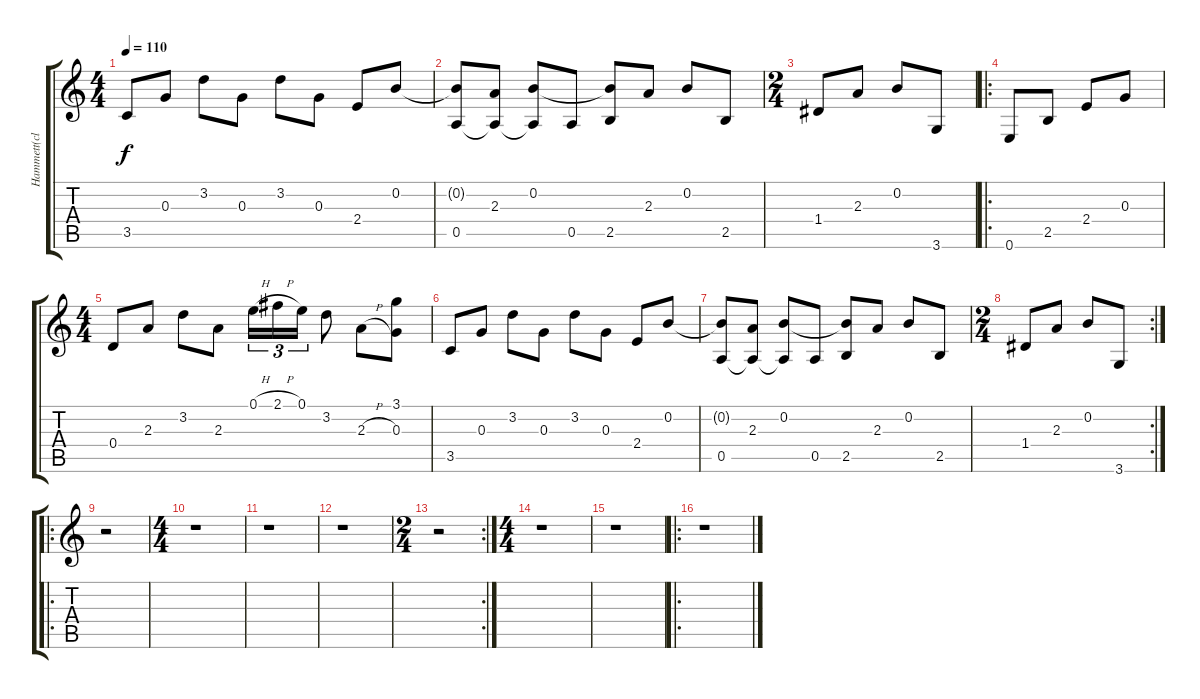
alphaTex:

\track ("Hammett(clean)" "Hammett(cl") {instrument electricguitarclean}
\staff {score tabs}
\tuning (E4 B3 G3 D3 A2 E2) {hide}
\ts (4 4)
\tempo 110
\clef g2
\ks c
3.5.8{dy f} 0.3.8 3.2.8 0.3.8 3.2.8 0.3.8 2.4.8 0.2.8 |
(0.2{t} 0.5).8 (2.3 0.5{t}).8 (0.2 0.5{t}).8 0.5.8 (0.2{t} 2.5).8 2.3.8 0.2.8 2.5.8 |
\ts (2 4)
1.4.8 2.3.8 0.2.8 3.6.8 |
\ro
0.6.8 2.5.8 2.4.8 0.3.8 |
\ts (4 4)
0.4.8 2.3.8 3.2.8 2.3.8 0.1{h}.16{tu (3 2)} 2.1{h}.16{tu (3 2)} 0.1.16{tu (3 2)} 3.2.8 2.3{h}.8 (3.1 0.3).8 |
3.5.8 0.3.8 3.2.8 0.3.8 3.2.8 0.3.8 2.4.8 0.2.8 |
(0.2{t} 0.5).8 (2.3 0.5{t}).8 (0.2 0.5{t}).8 0.5.8 (0.2{t} 2.5).8 2.3.8 0.2.8 2.5.8 |
\rc 2
\ts (2 4)
1.4.8 2.3.8 0.2.8 3.6.8 |
\ro
r.2 |
\ts (4 4)
r.1 |
r.1 |
r.1 |
\rc 2
\ts (2 4)
r.2 |
\ts (4 4)
r.1 |
r.1 |
\ro
r.1
